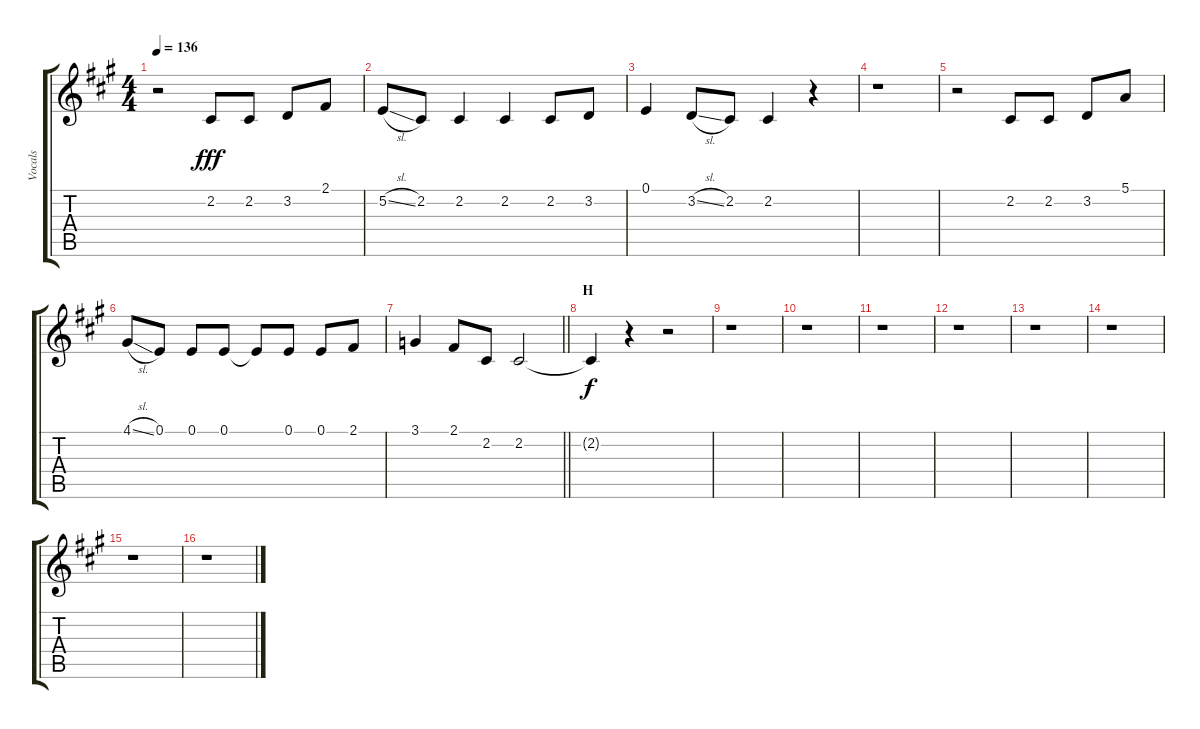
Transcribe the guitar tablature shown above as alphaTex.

\track ("Vocals" "Vocals") {instrument voiceoohs}
\staff {score tabs}
\tuning (E4 B3 G3 D3 A2 E2) {hide}
\ts (4 4)
\tempo 136
\clef g2
\ks a
r.2{dy fff} 2.2.8 2.2.8 3.2.8 2.1.8 |
5.2{sl}.8 2.2.8 2.2.4 2.2.4 2.2.8 3.2.8 |
0.1.4 3.2{sl}.8 2.2.8 2.2.4 r.4 |
r.1 |
r.2 2.2.8 2.2.8 3.2.8 5.1.8 |
4.1{sl}.8 0.1.8 0.1.8 0.1.8 0.1{t}.8 0.1.8 0.1.8 2.1.8 |
\barLineRight lightlight
3.1.4 2.1.8 2.2.8 2.2.2 |
\section ("" "H")
2.2{t}.4{dy f} r.4 r.2 |
r.1 |
r.1 |
r.1 |
r.1 |
r.1 |
r.1 |
r.1 |
r.1
